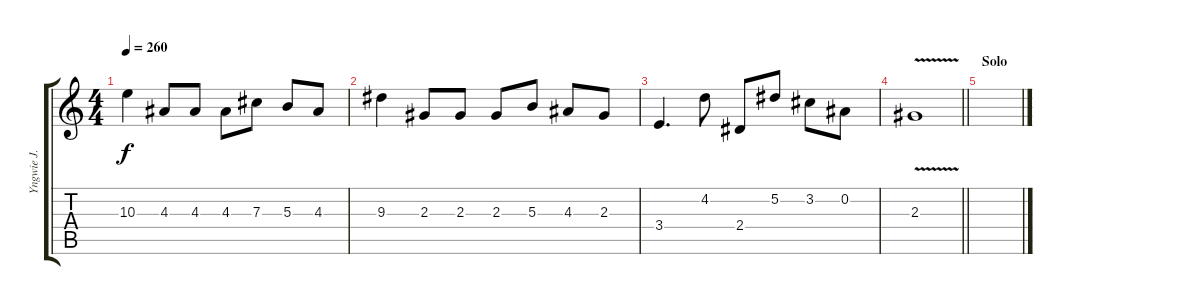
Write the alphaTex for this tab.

\track ("Yngwie J. Malmsteen" "Yngwie J. ") {instrument overdrivenguitar}
\staff {score tabs}
\tuning (Eb4 Bb3 Gb3 Db3 Ab2 Eb2) {hide}
\ts (4 4)
\tempo 260
\clef g2
\ks c
10.3.4{dy f} 4.3.8 4.3.8 4.3.8 7.3.8 5.3.8 4.3.8 |
9.3.4 2.3.8 2.3.8 2.3.8 5.3.8 4.3.8 2.3.8 |
3.4.4{d} 4.2.8 2.4.8 5.2.8 3.2.8 0.2.8 |
\barLineRight lightlight
2.3{v}.1 |
\section ("" "Solo")
